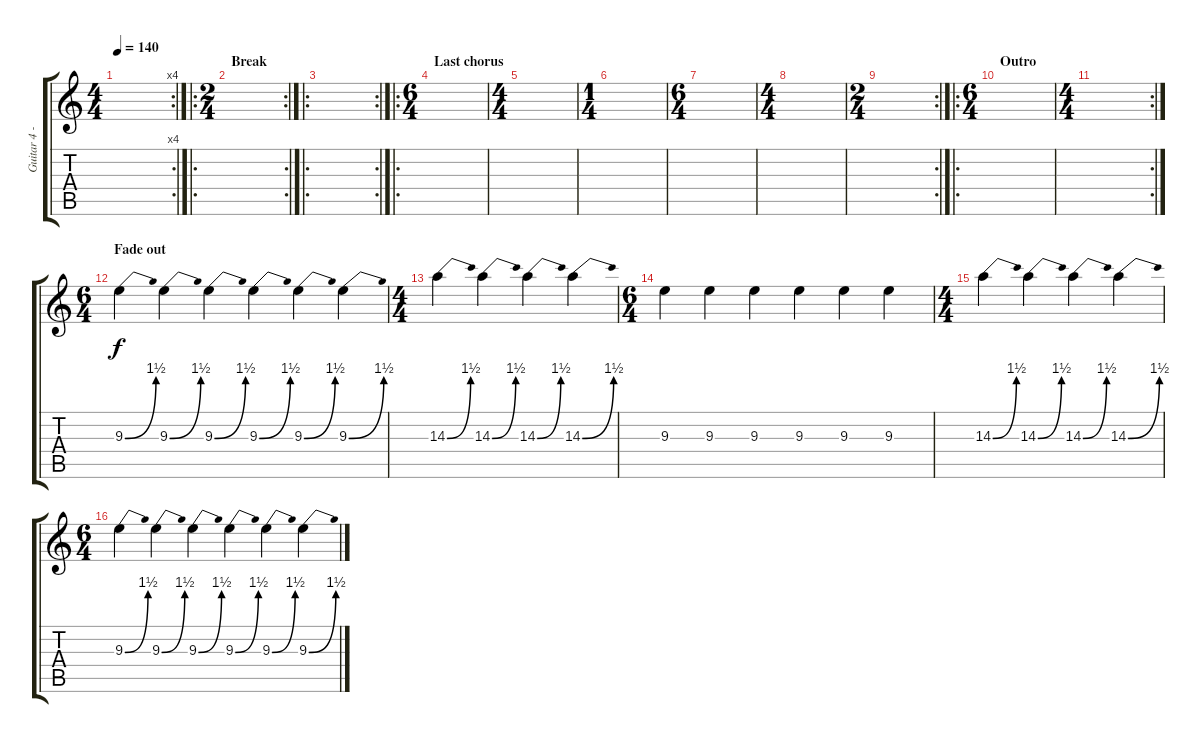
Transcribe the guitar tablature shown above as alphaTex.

\track ("Guitar 4 - crazy ending" "Guitar 4 -") {instrument distortionguitar}
\staff {score tabs}
\tuning (E4 B3 G3 D3 A2 E2) {hide}
\rc 4
\ts (4 4)
\tempo 140
\clef g2
\ks c
|
\ro
\rc 2
\ts (2 4)
\section ("" "Break")
|
\ro
\rc 2
|
\ro
\ts (6 4)
\section ("" "Last chorus")
|
\ts (4 4)
|
\ts (1 4)
|
\ts (6 4)
|
\ts (4 4)
|
\rc 2
\ts (2 4)
|
\ro
\ts (6 4)
\section ("" "Outro")
|
\rc 2
\ts (4 4)
|
\ts (6 4)
\section ("" "Fade out")
9.3{be (bend 0 0 60 6)}.4{volume 12} 9.3{be (bend 0 0 60 6)}.4 9.3{be (bend 0 0 60 6)}.4 9.3{be (bend 0 0 60 6)}.4 9.3{be (bend 0 0 60 6)}.4 9.3{be (bend 0 0 60 6)}.4 |
\ts (4 4)
14.3{be (bend 0 0 60 6)}.4{volume 10} 14.3{be (bend 0 0 60 6)}.4 14.3{be (bend 0 0 60 6)}.4 14.3{be (bend 0 0 60 6)}.4 |
\ts (6 4)
9.3.4{volume 8} 9.3.4 9.3.4 9.3.4 9.3.4 9.3.4 |
\ts (4 4)
14.3{be (bend 0 0 60 6)}.4{volume 6} 14.3{be (bend 0 0 60 6)}.4 14.3{be (bend 0 0 60 6)}.4 14.3{be (bend 0 0 60 6)}.4 |
\ts (6 4)
9.3{be (bend 0 0 60 6)}.4{volume 4} 9.3{be (bend 0 0 60 6)}.4 9.3{be (bend 0 0 60 6)}.4 9.3{be (bend 0 0 60 6)}.4 9.3{be (bend 0 0 60 6)}.4 9.3{be (bend 0 0 60 6)}.4
